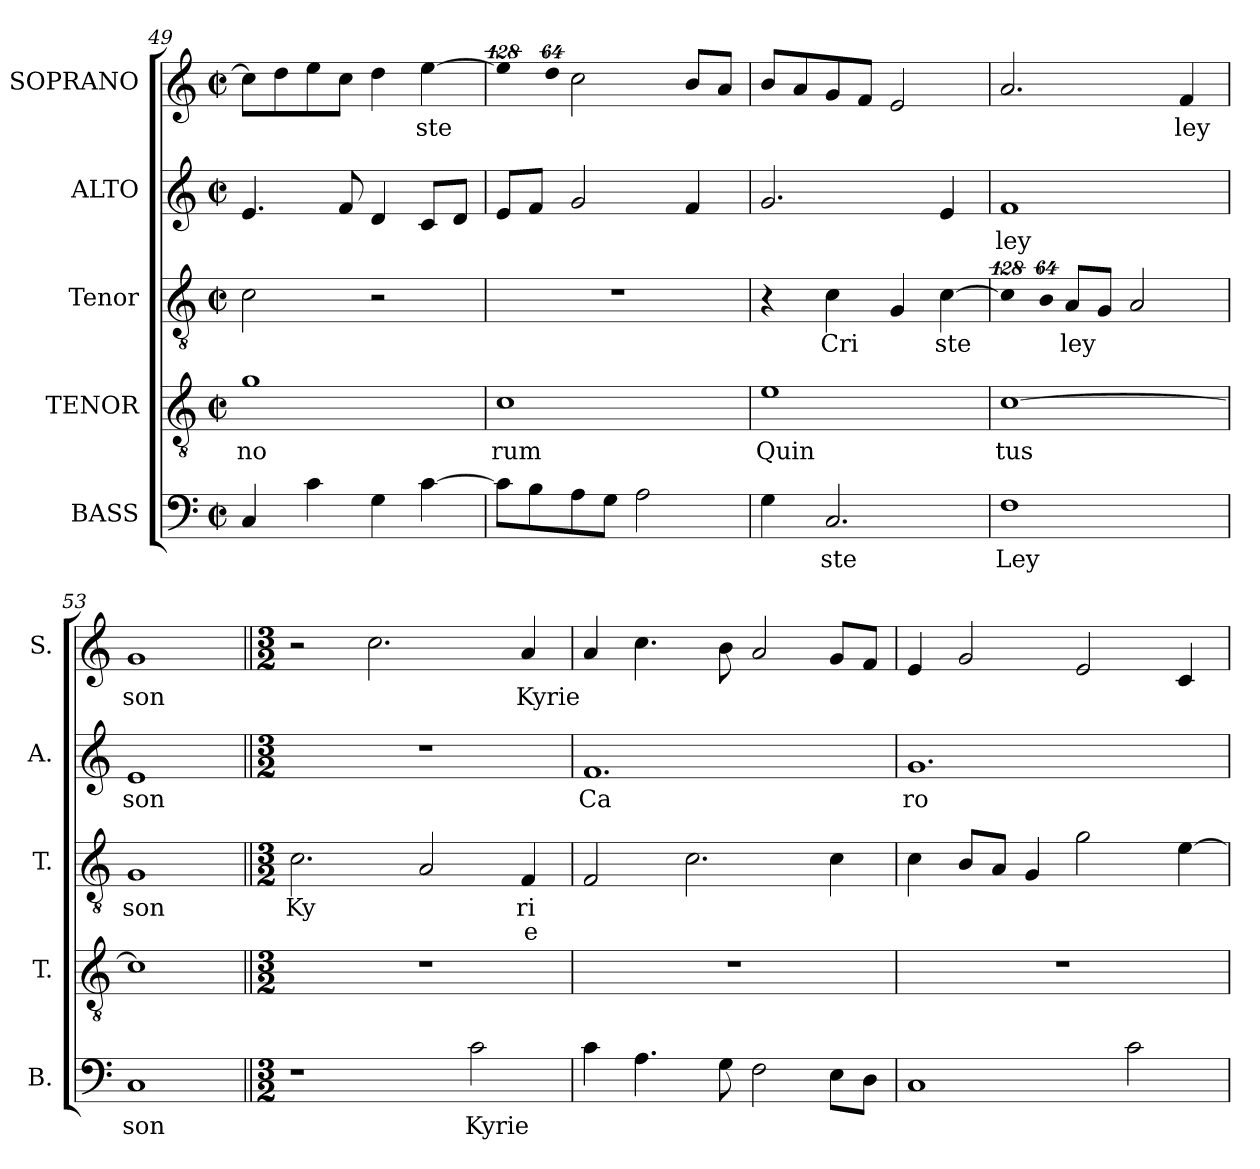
**kern	**text	**kern	**text	**kern	**text	**text	**kern	**text	**kern	**text
*part5	*part5	*part4	*part4	*part3	*part3	*part3	*part2	*part2	*part1	*part1
*staff5	*staff5	*staff4	*staff4	*staff3	*staff3	*staff3	*staff2	*staff2	*staff1	*staff1
*I"BASS	*	*I"TENOR	*	*I"Tenor	*	*	*I"ALTO	*	*I"SOPRANO	*
*I'B.	*	*I'T.	*	*I'T.	*	*	*I'A.	*	*I'S.	*
!!LO:PB:g=z
*clefF4	*	*clefGv2	*	*clefGv2	*	*	*clefG2	*	*clefG2	*
*	*	*ITrd7c12	*	*ITrd7c12	*	*	*	*	*	*
*k[]	*	*k[]	*	*k[]	*	*	*k[]	*	*k[]	*
*C:	*	*C:	*	*C:	*	*	*C:	*	*C:	*
*M2/2	*	*M2/2	*	*M2/2	*	*	*M2/2	*	*M2/2	*
*met(c|)	*	*met(c|)	*	*met(c|)	*	*	*met(c|)	*	*met(c|)	*
=49	=49	=49	=49	=49	=49	=49	=49	=49	=49	=49
!	!	!	!LO:LY:b:color=#000000	!	!	!	!	!	!	!
4Ci/	.	1Gi	no	2Ci\	.	.	4.ei/	.	8cci\L]	.
.	.	.	.	.	.	.	.	.	8ddi\	.
4ci\	.	.	.	.	.	.	.	.	8eei\	.
.	.	.	.	.	.	.	8fi/	.	8cci\J	.
4Gi\	.	.	.	2r	.	.	4di/	.	4ddi\	.
!	!	!	!	!	!	!	!	!	!	!LO:LY:b:color=#000000
[4ci\	.	.	.	.	.	.	8ci/L	.	[4eei\	ste
.	.	.	.	.	.	.	8di/J	.	.	.
=50	=50	=50	=50	=50	=50	=50	=50	=50	=50	=50
!	!	!	!LO:LY:b:color=#000000	!	!	!	!	!	!LO:N:vis=4	!
8ci\L]	.	1Ci	rum	1r	.	.	8ei/L	.	512%85eei\]	.
8Bi\	.	.	.	.	.	.	8fi/J	.	.	.
!	!	!	!	!	!	!	!	!	!LO:N:vis=8	!
.	.	.	.	.	.	.	.	.	512%43ddi\	.
8Ai\	.	.	.	.	.	.	2gi/	.	2cci\	.
8Gi\J	.	.	.	.	.	.	.	.	.	.
2Ai\	.	.	.	.	.	.	.	.	.	.
.	.	.	.	.	.	.	4fi/	.	8bi/L	.
.	.	.	.	.	.	.	.	.	8ai/J	.
=51	=51	=51	=51	=51	=51	=51	=51	=51	=51	=51
!	!	!	!LO:LY:b:color=#000000	!	!	!	!	!	!	!
4Gi\	.	1Ei	Quin	4r	.	.	2.gi/	.	8bi/L	.
.	.	.	.	.	.	.	.	.	8ai/	.
!	!LO:LY:b:color=#000000	!	!	!	!	!	!	!	!	!
!	!	!	!	!	!LO:LY:b:color=#000000	!	!	!	!	!
2.Ci/	ste	.	.	4Ci\	Cri	.	.	.	8gi/	.
.	.	.	.	.	.	.	.	.	8fi/J	.
.	.	.	.	4GGi/	.	.	.	.	2ei/	.
!	!	!	!	!	!LO:LY:b:color=#000000	!	!	!	!	!
.	.	.	.	[4Ci\	ste	.	4ei/	.	.	.
=52	=52	=52	=52	=52	=52	=52	=52	=52	=52	=52
!	!LO:LY:b:color=#000000	!	!	!	!	!	!	!	!	!
!	!	!	!LO:LY:b:color=#000000	!LO:N:vis=4	!	!	!	!	!	!
!	!	!	!	!	!	!	!	!LO:LY:b:color=#000000	!	!
1Fi	Ley	[1Ci	tus	512%85Ci\]	.	.	1fi	ley	2.ai/	.
!	!	!	!	!LO:N:vis=8	!	!	!	!	!	!
.	.	.	.	512%43BBi\	.	.	.	.	.	.
!	!	!	!	!	!LO:LY:b:color=#000000	!	!	!	!	!
.	.	.	.	8AAi/L	ley	.	.	.	.	.
.	.	.	.	8GGi/J	.	.	.	.	.	.
.	.	.	.	2AAi/	.	.	.	.	.	.
!	!	!	!	!	!	!	!	!	!	!LO:LY:b:color=#000000
.	.	.	.	.	.	.	.	.	4fi/	ley
=53	=53	=53	=53	=53	=53	=53	=53	=53	=53	=53
!	!LO:LY:b:color=#000000	!	!	!	!	!	!	!	!	!
!	!	!	!	!	!LO:LY:b:color=#000000	!	!	!	!	!
!	!	!	!	!	!	!	!	!LO:LY:b:color=#000000	!	!
!	!	!	!	!	!	!	!	!	!	!LO:LY:b:color=#000000
1Ci	son	1Ci]	.	1GGi	son	.	1ei	son	1gi	son
!!LO:LB:g=z
=54||	=54||	=54||	=54||	=54||	=54||	=54||	=54||	=54||	=54||	=54||
*M3/2	*	*M3/2	*	*M3/2	*	*	*M3/2	*	*M3/2	*
!	!	!LO:N:vis=1	!	!	!	!	!	!	!	!
!	!	!	!	!	!LO:LY:b:color=#000000	!	!LO:N:vis=1	!	!	!
1r	.	1.r	.	2.Ci\	Ky	.	1.r	.	2r	.
.	.	.	.	.	.	.	.	.	2.cci\	.
.	.	.	.	2AAi/	.	.	.	.	.	.
!	!LO:LY:b:color=#000000	!	!	!	!	!	!	!	!	!
2ci\	Kyrie	.	.	.	.	.	.	.	.	.
!	!	!	!	!	!LO:LY:b:color=#000000	!LO:LY:b:color=#000000	!	!	!	!
!	!	!	!	!	!	!	!	!	!	!LO:LY:b:color=#000000
.	.	.	.	4FFi/	ri	e	.	.	4ai/	Kyrie
=55	=55	=55	=55	=55	=55	=55	=55	=55	=55	=55
!	!	!LO:N:vis=1	!	!	!	!	!	!	!	!
!	!	!	!	!	!	!	!	!LO:LY:b:color=#000000	!	!
4ci\	.	1.r	.	2FFi/	.	.	1.fi	Ca	4ai/	.
4.Ai\	.	.	.	.	.	.	.	.	4.cci\	.
.	.	.	.	2.Ci\	.	.	.	.	.	.
8Gi\	.	.	.	.	.	.	.	.	8bi\	.
2Fi\	.	.	.	.	.	.	.	.	2ai/	.
8Ei\L	.	.	.	4Ci\	.	.	.	.	8gi/L	.
8Di\J	.	.	.	.	.	.	.	.	8fi/J	.
=56	=56	=56	=56	=56	=56	=56	=56	=56	=56	=56
!	!	!LO:N:vis=1	!	!	!	!	!	!	!	!
!	!	!	!	!	!	!	!	!LO:LY:b:color=#000000	!	!
1Ci	.	1.r	.	4Ci\	.	.	1.gi	ro	4ei/	.
.	.	.	.	8BBi/L	.	.	.	.	2gi/	.
.	.	.	.	8AAi/J	.	.	.	.	.	.
.	.	.	.	4GGi/	.	.	.	.	.	.
.	.	.	.	2Gi\	.	.	.	.	2ei/	.
2ci\	.	.	.	.	.	.	.	.	.	.
.	.	.	.	[4Ei\	.	.	.	.	4ci/	.
=	=	=	=	=	=	=	=	=	=	=
*-	*-	*-	*-	*-	*-	*-	*-	*-	*-	*-
